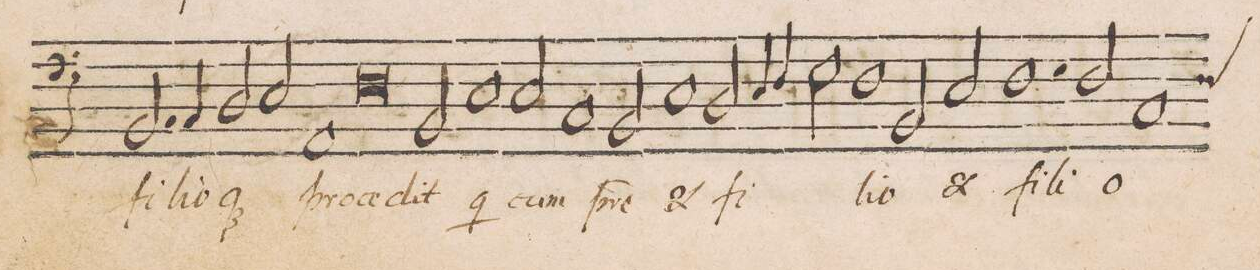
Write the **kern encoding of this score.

**kern	**text
*I"BASSVS	*
*clefF5	*
*k[]	*
*met(C|)	*
*M2/1	*
2.GG/	fi-
4AA/	-li-
=143-	=143-
2BB/	-o-
2C/	-q(ue)
1GG	pro-
=144-	=144-
0D	-ce-
=145-	=145-
2GG/	-dit
1C	q(ui)
2C/	cum
=146-	=146-
1AA	p(at)-
2GG/	-re
1C/	(et)
=147-	=147-
2BB/	fi-
4C/	.
4D/	.
2E\	.
=148-	=148-
1D	-li-
2GG,/	-o
2C/	(et)
=149-	=149-
1.D	fi-
2D/	-li-
=150-	=150-
*custos:D	*
1AA	-o
*-	*-
